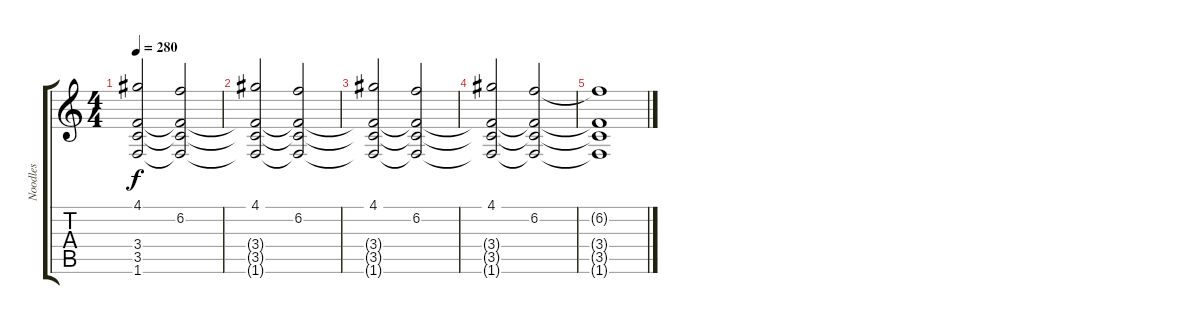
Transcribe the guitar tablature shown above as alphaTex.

\track ("Noodles" "Noodles") {instrument distortionguitar}
\staff {score tabs}
\tuning (E4 B3 G3 D3 A2 E2) {hide}
\ts (4 4)
\tempo 280
\clef g2
\ks c
(4.1 3.4{t} 3.5{t} 1.6{t}).2{dy f} (6.2 3.4{t} 3.5{t} 1.6{t}).2 |
(4.1 3.4{t} 3.5{t} 1.6{t}).2 (6.2 3.4{t} 3.5{t} 1.6{t}).2 |
(4.1 3.4{t} 3.5{t} 1.6{t}).2 (6.2 3.4{t} 3.5{t} 1.6{t}).2 |
(4.1 3.4{t} 3.5{t} 1.6{t}).2 (6.2 3.4{t} 3.5{t} 1.6{t}).2 |
(6.2{t} 3.4{t} 3.5{t} 1.6{t}).1
